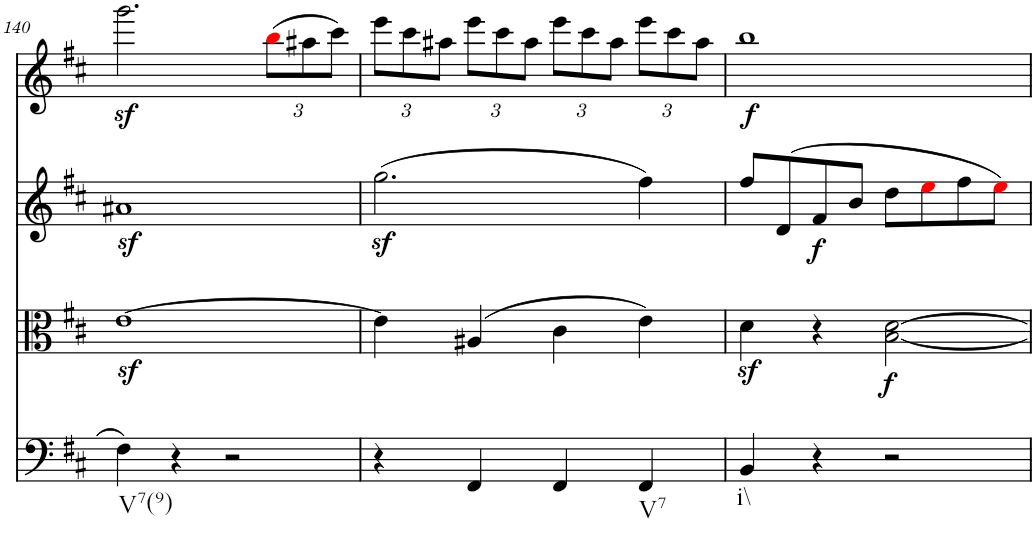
**kern	**kern	**dynam	**kern	**dynam	**kern	**dynam
*part4	*part3	*part3	*part2	*part2	*part1	*part1
*staff4	*staff3	*staff3	*staff2	*staff2	*staff1	*staff1
*I"Violoncello	*I"Viola	*	*I"Violin II	*	*I"Violin I	*
!!LO:PB:g=z
*clefF4	*clefC3	*	*clefG2	*	*clefG2	*
*k[f#c#]	*k[f#c#]	*	*k[f#c#]	*	*k[f#c#]	*
*M2/2	*M2/2	*	*M2/2	*	*M2/2	*
=140	=140	=140	=140	=140	=140	=140
!LO:TX:b:t=V7(9)	!	!	!	!	!	!
4F#\	[1ez<	.	1a#Xz<	.	2.gggz<\	.
4r	.	.	.	.	.	.
2r	.	.	.	.	.	.
*	*	*	*	*	*Xbrackettup	*
.	.	.	.	.	(12bbi\L	.
.	.	.	.	.	12aa#X\	.
.	.	.	.	.	12ccc#\J)	.
=141	=141	=141	=141	=141	=141	=141
4r	4e\]	.	(2.ggz<\	.	12eee\L	.
.	.	.	.	.	12ccc#\	.
.	.	.	.	.	12aa#X\J	.
4FF#/	(4A#X/	.	.	.	12eee\L	.
.	.	.	.	.	12ccc#\	.
.	.	.	.	.	12aa#\J	.
4FF#/	4c#\	.	.	.	12eee\L	.
.	.	.	.	.	12ccc#\	.
.	.	.	.	.	12aa#\J	.
!LO:TX:b:t=V7	!	!	!	!	!	!
4FF#/	4e\)	.	4ff#\)	.	12eee\L	.
.	.	.	.	.	12ccc#\	.
.	.	.	.	.	12aa#\J	.
=142	=142	=142	=142	=142	=142	=142
!LO:TX:b:t=i\\	!	!	!	!	!	!
!	!	!	!	!	!	!LO:DY:b
4BB/	4dz<\	.	8ff#/L	.	1bb	f
.	.	.	(8d/	.	.	.
!	!	!	!	!LO:DY:b	!	!
4r	4r	.	8f#/	f	.	.
.	.	.	8b/J	.	.	.
!	!	!LO:DY:b	!	!	!	!
2r	[2B\ [2d\	f	8dd\L	.	.	.
.	.	.	8eei\	.	.	.
.	.	.	8ff#\	.	.	.
.	.	.	8eei\J)	.	.	.
=	=	=	=	=	=	=
*-	*-	*-	*-	*-	*-	*-
